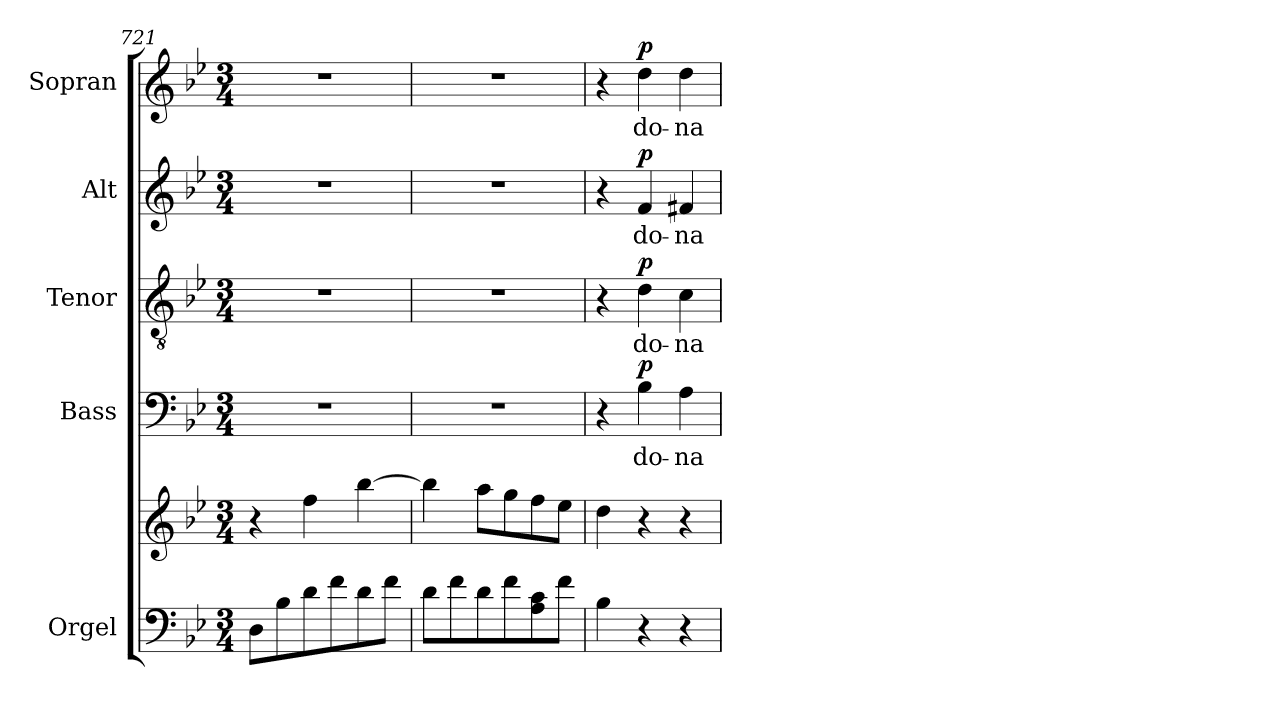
**kern	**kern	**kern	**text	**dynam	**kern	**text	**dynam	**kern	**text	**dynam	**kern	**text	**dynam
*part5	*part5	*part4	*part4	*part4	*part3	*part3	*part3	*part2	*part2	*part2	*part1	*part1	*part1
*staff6	*staff5	*staff4	*staff4	*staff4	*staff3	*staff3	*staff3	*staff2	*staff2	*staff2	*staff1	*staff1	*staff1
*I"Orgel	*	*I"Bass	*	*	*I"Tenor	*	*	*I"Alt	*	*	*I"Sopran	*	*
*I'Org.	*	*I'B.	*	*	*I'T.	*	*	*I'A.	*	*	*I'S.	*	*
*clefF4	*clefG2	*clefF4	*	*	*clefGv2	*	*	*clefG2	*	*	*clefG2	*	*
*k[b-e-]	*k[b-e-]	*k[b-e-]	*	*	*k[b-e-]	*	*	*k[b-e-]	*	*	*k[b-e-]	*	*
*B-:	*B-:	*B-:	*	*	*B-:	*	*	*B-:	*	*	*B-:	*	*
*M3/4	*M3/4	*M3/4	*	*	*M3/4	*	*	*M3/4	*	*	*M3/4	*	*
=721	=721	=721	=721	=721	=721	=721	=721	=721	=721	=721	=721	=721	=721
8D\L	4r	2.r	.	.	2.r	.	.	2.r	.	.	2.r	.	.
8B-\	.	.	.	.	.	.	.	.	.	.	.	.	.
8d\	4ff\	.	.	.	.	.	.	.	.	.	.	.	.
8f\	.	.	.	.	.	.	.	.	.	.	.	.	.
8d\	[4bb-\	.	.	.	.	.	.	.	.	.	.	.	.
8f\J	.	.	.	.	.	.	.	.	.	.	.	.	.
=722	=722	=722	=722	=722	=722	=722	=722	=722	=722	=722	=722	=722	=722
8d\L	4bb-\]	2.r	.	.	2.r	.	.	2.r	.	.	2.r	.	.
8f\	.	.	.	.	.	.	.	.	.	.	.	.	.
8d\	8aa\L	.	.	.	.	.	.	.	.	.	.	.	.
8f\	8gg\	.	.	.	.	.	.	.	.	.	.	.	.
8A\ 8c\	8ff\	.	.	.	.	.	.	.	.	.	.	.	.
8f\J	8ee-\J	.	.	.	.	.	.	.	.	.	.	.	.
=723	=723	=723	=723	=723	=723	=723	=723	=723	=723	=723	=723	=723	=723
4B-\	4dd\	4r	.	.	4r	.	.	4r	.	.	4r	.	.
!	!	!	!LO:LY:b	!LO:DY:a	!	!LO:LY:b	!LO:DY:a	!	!LO:LY:b	!LO:DY:a	!	!LO:LY:b	!LO:DY:a
4r	4r	4B-\	do-	p	4d\	do-	p	4f/	do-	p	4dd\	do-	p
!	!	!	!LO:LY:b	!	!	!LO:LY:b	!	!	!LO:LY:b	!	!	!LO:LY:b	!
4r	4r	4A\	-na	.	4c\	-na	.	4f#X/	-na	.	4dd\	-na	.
=	=	=	=	=	=	=	=	=	=	=	=	=	=
*-	*-	*-	*-	*-	*-	*-	*-	*-	*-	*-	*-	*-	*-
